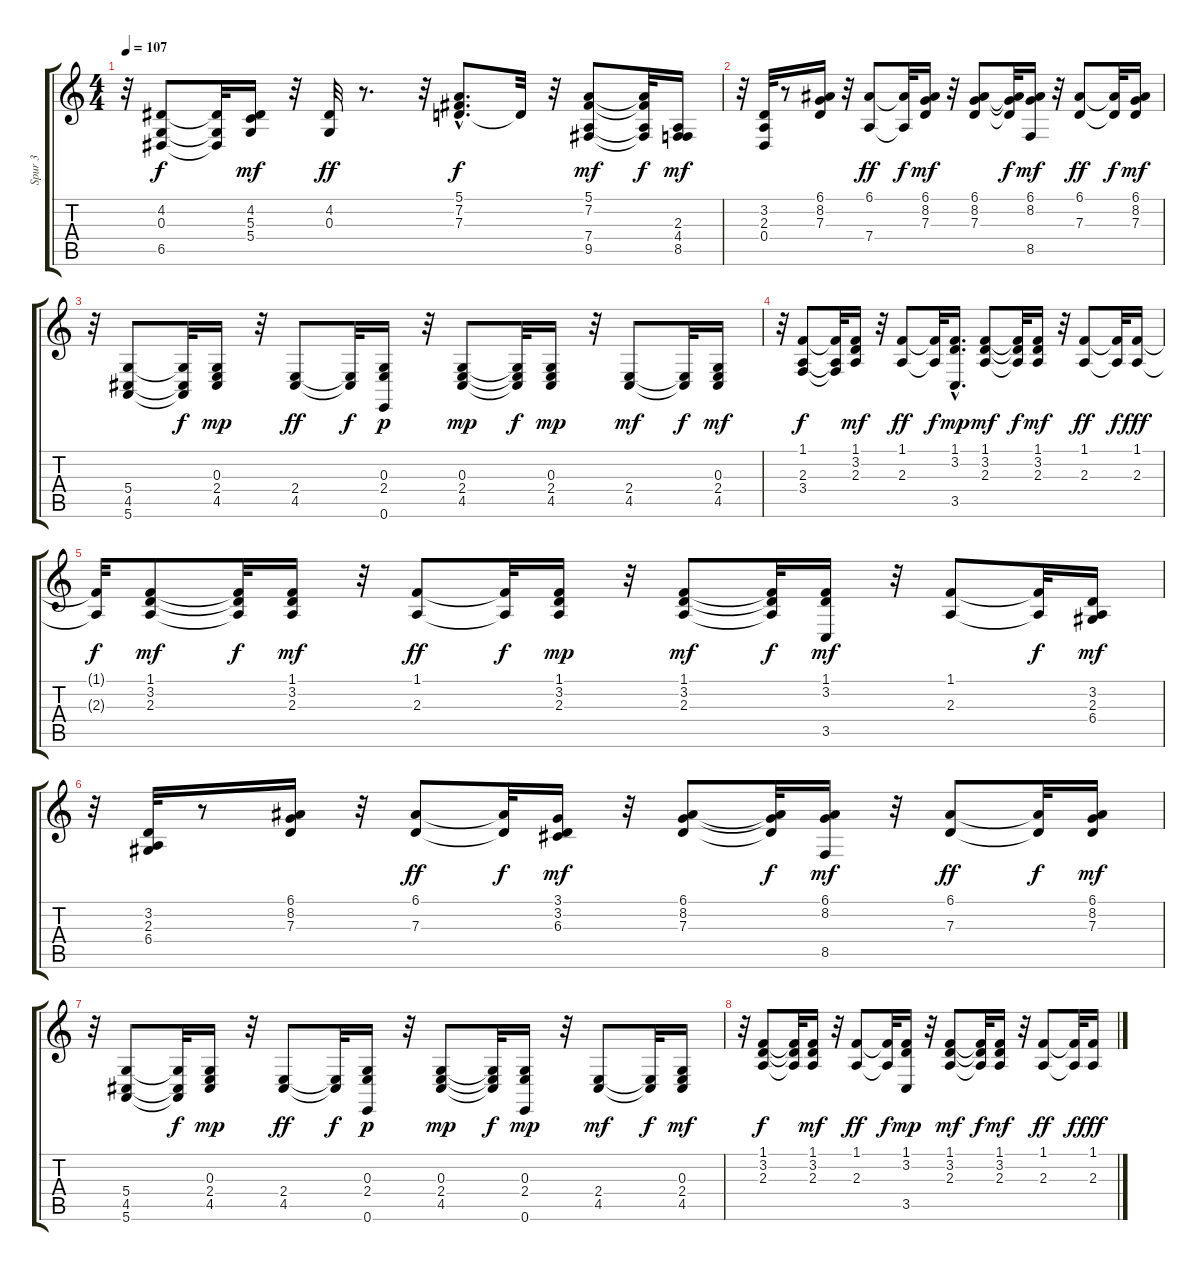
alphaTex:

\track ("Spur 3" "Spur 3") {instrument acousticgrandpiano}
\staff {score tabs}
\tuning (E4 B3 G3 D3 A2 E2) {hide}
\ts (4 4)
\tempo 107
\clef g2
\ks c
r.32{dy mf} (4.2 0.3 6.5).8{dy f} (4.2{t} 0.3{t} 6.5{t}).32 (4.2 5.3 5.4).16{dy mf} r.32 (4.2 0.3).32{dy ff} r.8{d} r.32 (5.1 7.2{hac} 7.3{hac}).8{d dy f} 7.3{t}.32 r.32 (5.1 7.2 7.4 9.5).8{dy mf} (5.1{t} 7.2{t} 7.4{t} 9.5{t}).32{dy f} (2.3 4.4 8.5).16{dy mf} |
r.32 (3.2 2.3 0.4).32 r.8 (6.1 8.2 7.3).16 r.32 (6.1 7.4).8{dy ff} (6.1{t} 7.4{t}).32{dy f} (6.1 8.2 7.3).16{dy mf} r.32 (6.1 8.2 7.3).8 (6.1{t} 8.2{t} 7.3{t}).32{dy f} (6.1 8.2 8.5).16{dy mf} r.32 (6.1 7.3).8{dy ff} (6.1{t} 7.3{t}).32{dy f} (6.1 8.2 7.3).16{dy mf} |
r.32 (5.4 4.5 5.6).8 (5.4{t} 4.5{t} 5.6{t}).32{dy f} (0.3 2.4 4.5).16{dy mp} r.32 (2.4 4.5).8{dy ff} (2.4{t} 4.5{t}).32{dy f} (0.3 2.4 0.6).16{dy p} r.32 (0.3 2.4 4.5).8{dy mp} (0.3{t} 2.4{t} 4.5{t}).32{dy f} (0.3 2.4 4.5).16{dy mp} r.32 (2.4 4.5).8{dy mf} (2.4{t} 4.5{t}).32{dy f} (0.3 2.4 4.5).16{dy mf} |
r.32 (1.1 2.3 3.4).8{dy f} (1.1{t} 2.3{t} 3.4{t}).32 (1.1 3.2 2.3).16{dy mf} r.32 (1.1 2.3).8{dy ff} (1.1{t} 2.3{t}).32{dy f} (1.1{hac} 3.2 3.5).16{d dy mp} (1.1 3.2 2.3).8{dy mf} (1.1{t} 3.2{t} 2.3{t}).32{dy f} (1.1 3.2 2.3).16{dy mf} r.32 (1.1 2.3).8{dy ff} (1.1{t} 2.3{t}).32{dy f} (1.1 2.3).16{dy fff} |
(1.1{t} 2.3{t}).32{dy f} (1.1 3.2 2.3).8{dy mf} (1.1{t} 3.2{t} 2.3{t}).32{dy f} (1.1 3.2 2.3).16{dy mf} r.32 (1.1 2.3).8{dy ff} (1.1{t} 2.3{t}).32{dy f} (1.1 3.2 2.3).16{dy mp} r.32 (1.1 3.2 2.3).8{dy mf} (1.1{t} 3.2{t} 2.3{t}).32{dy f} (1.1 3.2 3.5).16{dy mf} r.32 (1.1 2.3).8 (1.1{t} 2.3{t}).32{dy f} (3.2 2.3 6.4).16{dy mf} |
r.32 (3.2 2.3 6.4).32 r.8 (6.1 8.2 7.3).16 r.32 (6.1 7.3).8{dy ff} (6.1{t} 7.3{t}).32{dy f} (3.1 3.2 6.3).16{dy mf} r.32 (6.1 8.2 7.3).8 (6.1{t} 8.2{t} 7.3{t}).32{dy f} (6.1 8.2 8.5).16{dy mf} r.32 (6.1 7.3).8{dy ff} (6.1{t} 7.3{t}).32{dy f} (6.1 8.2 7.3).16{dy mf} |
r.32 (5.4 4.5 5.6).8 (5.4{t} 4.5{t} 5.6{t}).32{dy f} (0.3 2.4 4.5).16{dy mp} r.32 (2.4 4.5).8{dy ff} (2.4{t} 4.5{t}).32{dy f} (0.3 2.4 0.6).16{dy p} r.32 (0.3 2.4 4.5).8{dy mp} (0.3{t} 2.4{t} 4.5{t}).32{dy f} (0.3 2.4 0.6).16{dy mp} r.32 (2.4 4.5).8{dy mf} (2.4{t} 4.5{t}).32{dy f} (0.3 2.4 4.5).16{dy mf} |
r.32 (1.1 3.2 2.3).8{dy f} (1.1{t} 3.2{t} 2.3{t}).32 (1.1 3.2 2.3).16{dy mf} r.32 (1.1 2.3).8{dy ff} (1.1{t} 2.3{t}).32{dy f} (1.1 3.2 3.5).16{dy mp} r.32 (1.1 3.2 2.3).8{dy mf} (1.1{t} 3.2{t} 2.3{t}).32{dy f} (1.1 3.2 2.3).16{dy mf} r.32 (1.1 2.3).8{dy ff} (1.1{t} 2.3{t}).32{dy f} (1.1 2.3).16{dy fff}
